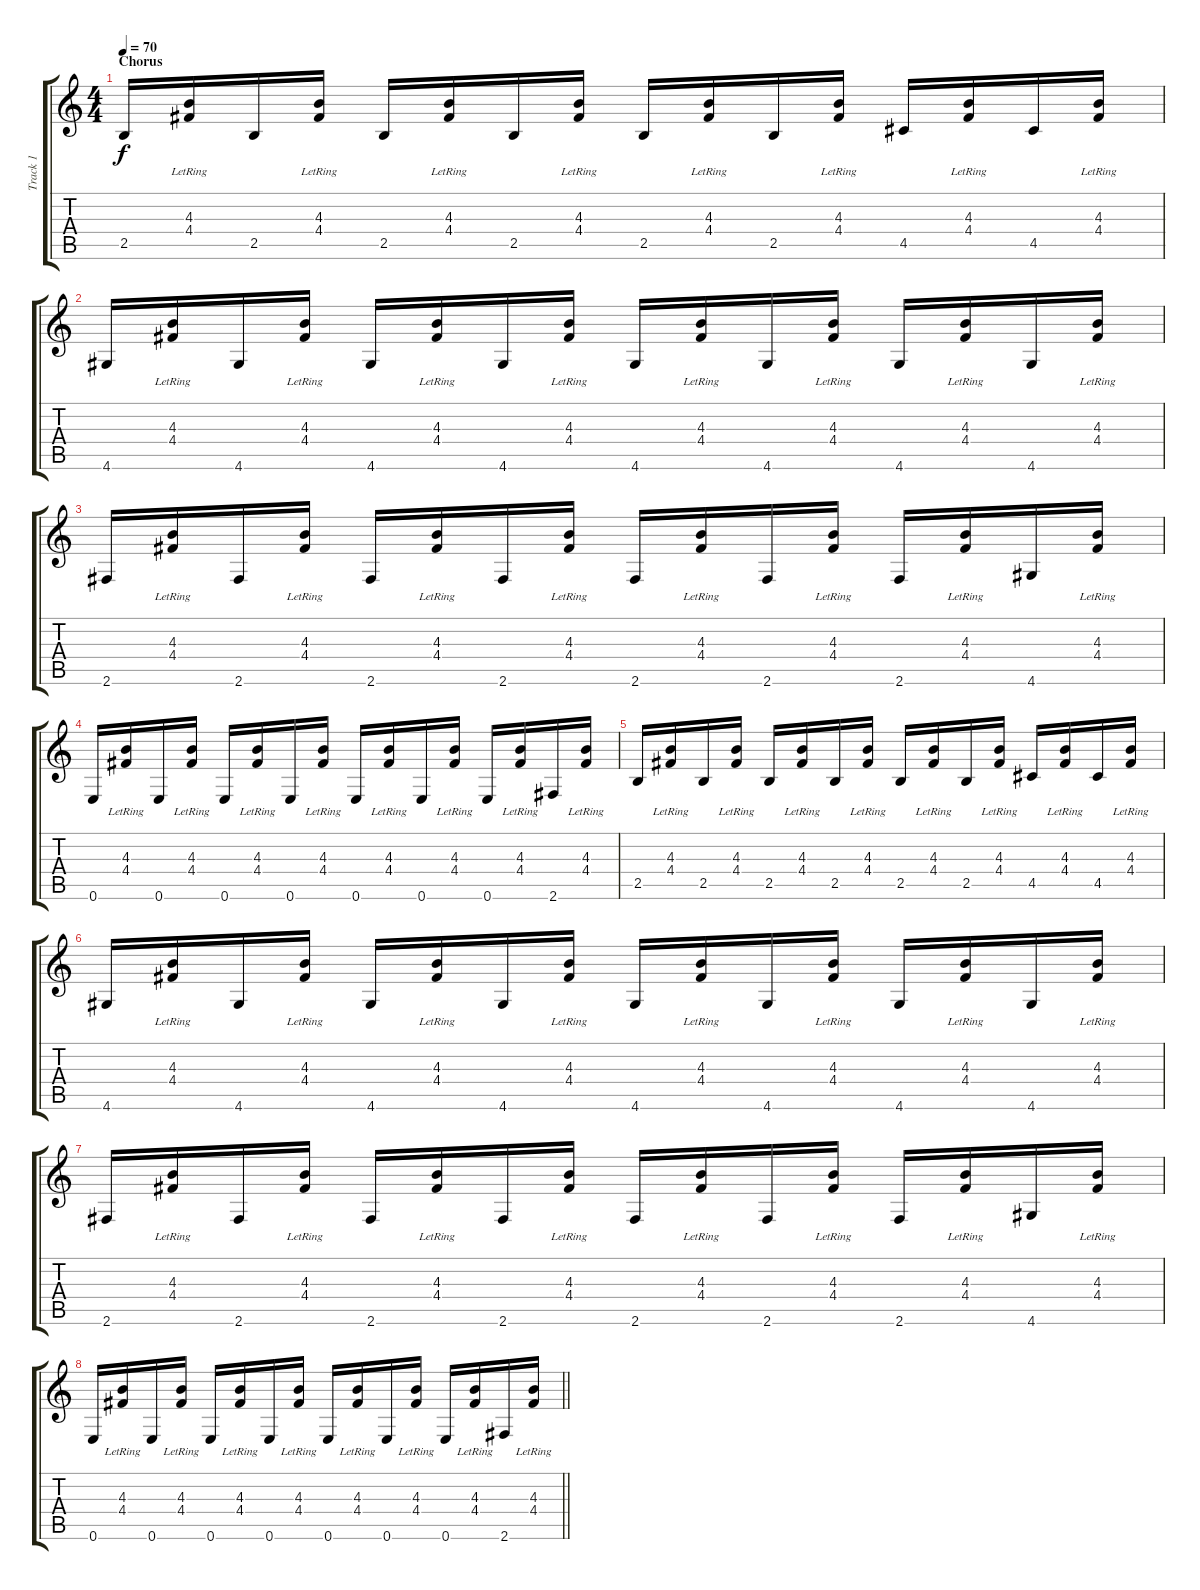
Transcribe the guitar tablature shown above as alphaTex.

\track ("Track 1" "Track 1") {instrument acousticguitarsteel}
\staff {score tabs}
\tuning (E4 B3 G3 D3 A2 E2) {hide}
\ts (4 4)
\section ("" "Chorus")
\tempo 70
\clef g2
\ks c
2.5.16{dy f} (4.3{lr} 4.4{lr}).16 2.5.16 (4.3{lr} 4.4{lr}).16 2.5.16 (4.3{lr} 4.4{lr}).16 2.5.16 (4.3{lr} 4.4{lr}).16 2.5.16 (4.3{lr} 4.4{lr}).16 2.5.16 (4.3{lr} 4.4{lr}).16 4.5.16 (4.3{lr} 4.4{lr}).16 4.5.16 (4.3{lr} 4.4{lr}).16 |
4.6.16 (4.3{lr} 4.4{lr}).16 4.6.16 (4.3{lr} 4.4{lr}).16 4.6.16 (4.3{lr} 4.4{lr}).16 4.6.16 (4.3{lr} 4.4{lr}).16 4.6.16 (4.3{lr} 4.4{lr}).16 4.6.16 (4.3{lr} 4.4{lr}).16 4.6.16 (4.3{lr} 4.4{lr}).16 4.6.16 (4.3{lr} 4.4{lr}).16 |
2.6.16 (4.3{lr} 4.4{lr}).16 2.6.16 (4.3{lr} 4.4{lr}).16 2.6.16 (4.3{lr} 4.4{lr}).16 2.6.16 (4.3{lr} 4.4{lr}).16 2.6.16 (4.3{lr} 4.4{lr}).16 2.6.16 (4.3{lr} 4.4{lr}).16 2.6.16 (4.3{lr} 4.4{lr}).16 4.6.16 (4.3{lr} 4.4{lr}).16 |
0.6.16 (4.3{lr} 4.4{lr}).16 0.6.16 (4.3{lr} 4.4{lr}).16 0.6.16 (4.3 4.4{lr}).16 0.6.16 (4.3{lr} 4.4{lr}).16 0.6.16 (4.3{lr} 4.4{lr}).16 0.6.16 (4.3{lr} 4.4{lr}).16 0.6.16 (4.3{lr} 4.4{lr}).16 2.6.16 (4.3{lr} 4.4{lr}).16 |
2.5.16 (4.3{lr} 4.4{lr}).16 2.5.16 (4.3{lr} 4.4{lr}).16 2.5.16 (4.3{lr} 4.4{lr}).16 2.5.16 (4.3{lr} 4.4{lr}).16 2.5.16 (4.3{lr} 4.4{lr}).16 2.5.16 (4.3{lr} 4.4{lr}).16 4.5.16 (4.3{lr} 4.4{lr}).16 4.5.16 (4.3{lr} 4.4{lr}).16 |
4.6.16 (4.3{lr} 4.4{lr}).16 4.6.16 (4.3{lr} 4.4{lr}).16 4.6.16 (4.3{lr} 4.4{lr}).16 4.6.16 (4.3{lr} 4.4{lr}).16 4.6.16 (4.3{lr} 4.4{lr}).16 4.6.16 (4.3{lr} 4.4{lr}).16 4.6.16 (4.3{lr} 4.4{lr}).16 4.6.16 (4.3{lr} 4.4{lr}).16 |
2.6.16 (4.3{lr} 4.4{lr}).16 2.6.16 (4.3{lr} 4.4{lr}).16 2.6.16 (4.3{lr} 4.4{lr}).16 2.6.16 (4.3{lr} 4.4{lr}).16 2.6.16 (4.3{lr} 4.4{lr}).16 2.6.16 (4.3{lr} 4.4{lr}).16 2.6.16 (4.3{lr} 4.4{lr}).16 4.6.16 (4.3{lr} 4.4{lr}).16 |
\barLineRight lightlight
0.6.16 (4.3{lr} 4.4{lr}).16 0.6.16 (4.3{lr} 4.4{lr}).16 0.6.16 (4.3 4.4{lr}).16 0.6.16 (4.3{lr} 4.4{lr}).16 0.6.16 (4.3{lr} 4.4{lr}).16 0.6.16 (4.3{lr} 4.4{lr}).16 0.6.16 (4.3{lr} 4.4{lr}).16 2.6.16 (4.3{lr} 4.4{lr}).16
